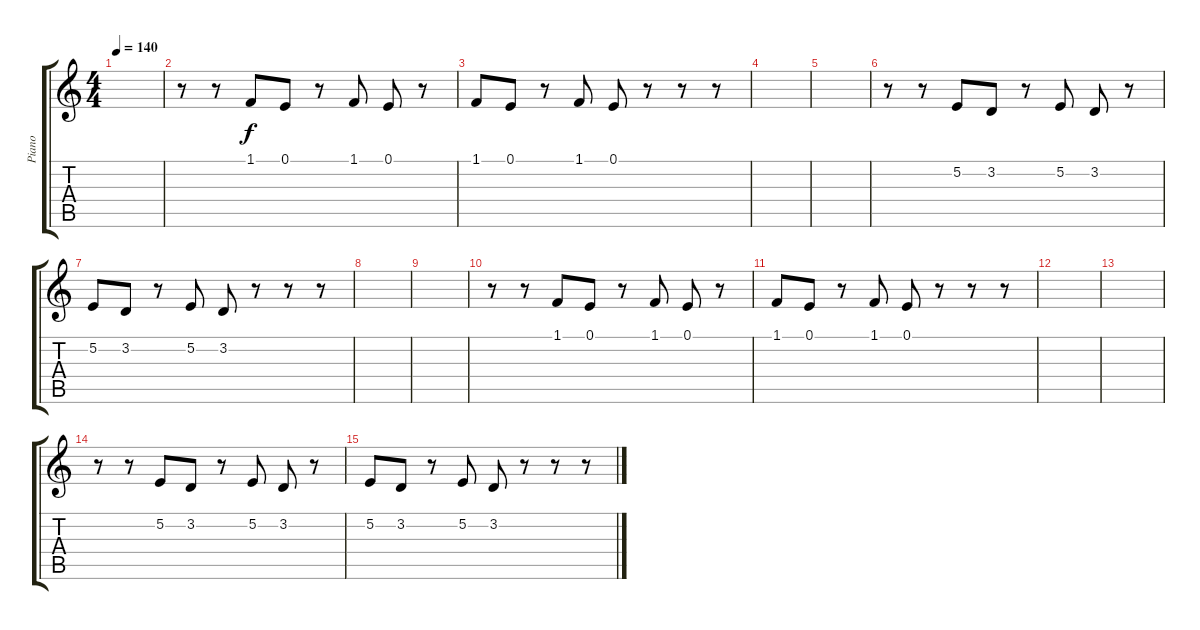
\track ("Piano" "Piano") {instrument acousticgrandpiano}
\staff {score tabs}
\tuning (E4 B3 G3 D3 A2 E2) {hide}
\ts (4 4)
\tempo 140
\clef g2
\ks c
|
r.8 r.8 1.1.8 0.1.8 r.8 1.1.8 0.1.8 r.8 |
1.1.8 0.1.8 r.8 1.1.8 0.1.8 r.8 r.8 r.8 |
|
|
r.8 r.8 5.2.8 3.2.8 r.8 5.2.8 3.2.8 r.8 |
5.2.8 3.2.8 r.8 5.2.8 3.2.8 r.8 r.8 r.8 |
|
|
r.8 r.8 1.1.8 0.1.8 r.8 1.1.8 0.1.8 r.8 |
1.1.8 0.1.8 r.8 1.1.8 0.1.8 r.8 r.8 r.8 |
|
|
r.8 r.8 5.2.8 3.2.8 r.8 5.2.8 3.2.8 r.8 |
5.2.8 3.2.8 r.8 5.2.8 3.2.8 r.8 r.8 r.8
